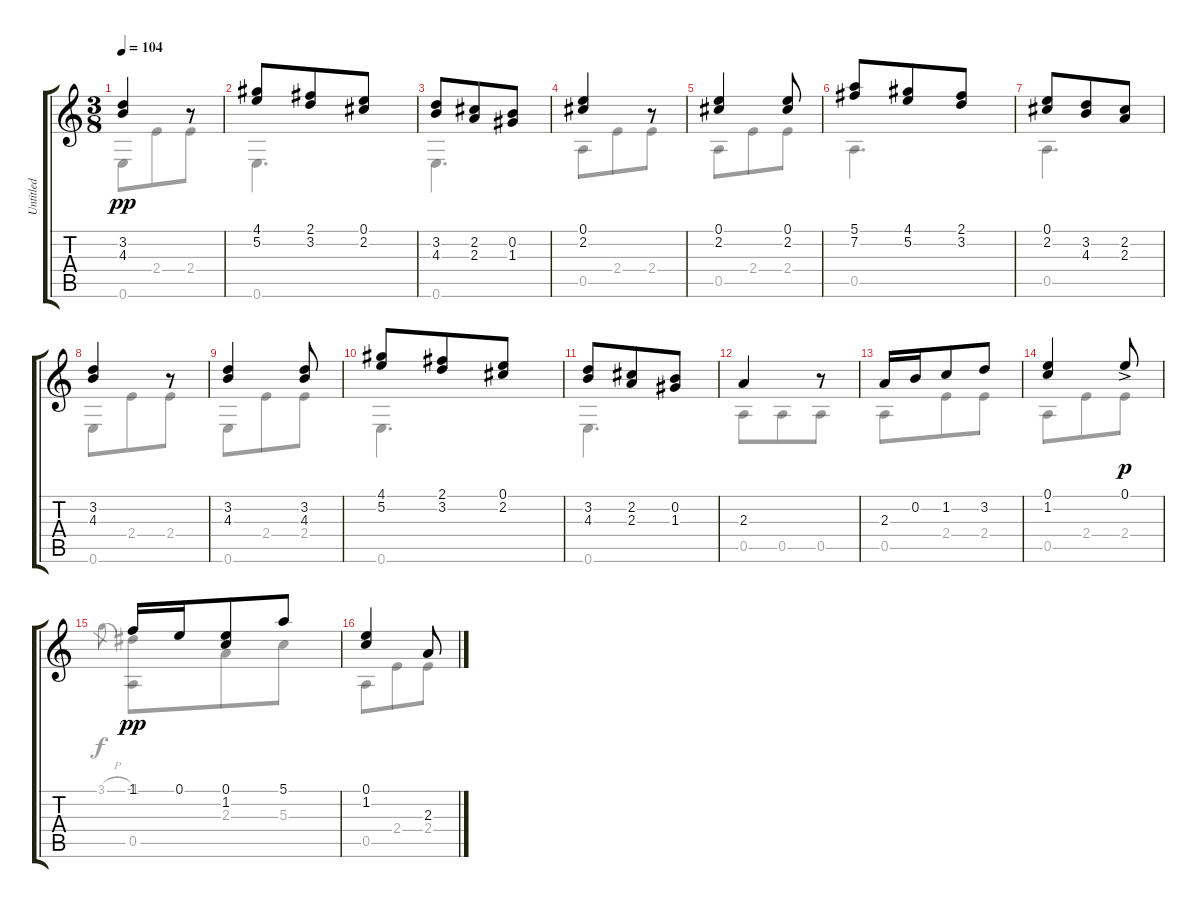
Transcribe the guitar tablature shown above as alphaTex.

\track ("Untitled" "Untitled") {instrument acousticguitarnylon}
\staff {score tabs}
\tuning (E4 B3 G3 D3 A2 E2) {hide}
\voice
\ts (3 8)
\tempo 104
\clef g2
\ks c
(3.2 4.3).4{dy pp} r.8 |
(4.1 5.2).8 (2.1 3.2).8 (0.1 2.2).8 |
(3.2 4.3).8 (2.2 2.3).8 (0.2 1.3).8 |
(0.1 2.2).4 r.8 |
(0.1 2.2).4 (0.1 2.2).8 |
(5.1 7.2).8 (4.1 5.2).8 (2.1 3.2).8 |
(0.1 2.2).8 (3.2 4.3).8 (2.2 2.3).8 |
(3.2 4.3).4 r.8 |
(3.2 4.3).4 (3.2 4.3).8 |
(4.1 5.2).8 (2.1 3.2).8 (0.1 2.2).8 |
(3.2 4.3).8 (2.2 2.3).8 (0.2 1.3).8 |
2.3.4 r.8 |
2.3.16 0.2.16 1.2.8 3.2.8 |
(0.1 1.2).4 0.1{ac}.8{dy p} |
1.1.16{dy pp} 0.1.16 (0.1 1.2).8 5.1.8 |
(0.1 1.2).4 2.3.8
\voice
\clef g2
\ottava regular
\simile none
\ks c
0.6.8{dy pp} 2.4.8 2.4.8 |
0.6.4{d} |
0.6.4{d} |
0.5.8 2.4.8 2.4.8 |
0.5.8 2.4.8 2.4.8 |
0.5.4{d} |
0.5.4{d} |
0.6.8 2.4.8 2.4.8 |
0.6.8 2.4.8 2.4.8 |
0.6.4{d} |
0.6.4{d} |
0.5.8 0.5.8 0.5.8 |
0.5.8 2.4.8 2.4.8 |
0.5.8 2.4.8 2.4.8 |
3.1{h}.8{gr dy f} (-1.1 0.5).8{dy pp} 2.3.8 5.3.8 |
0.5.8 2.4.8 2.4.8
